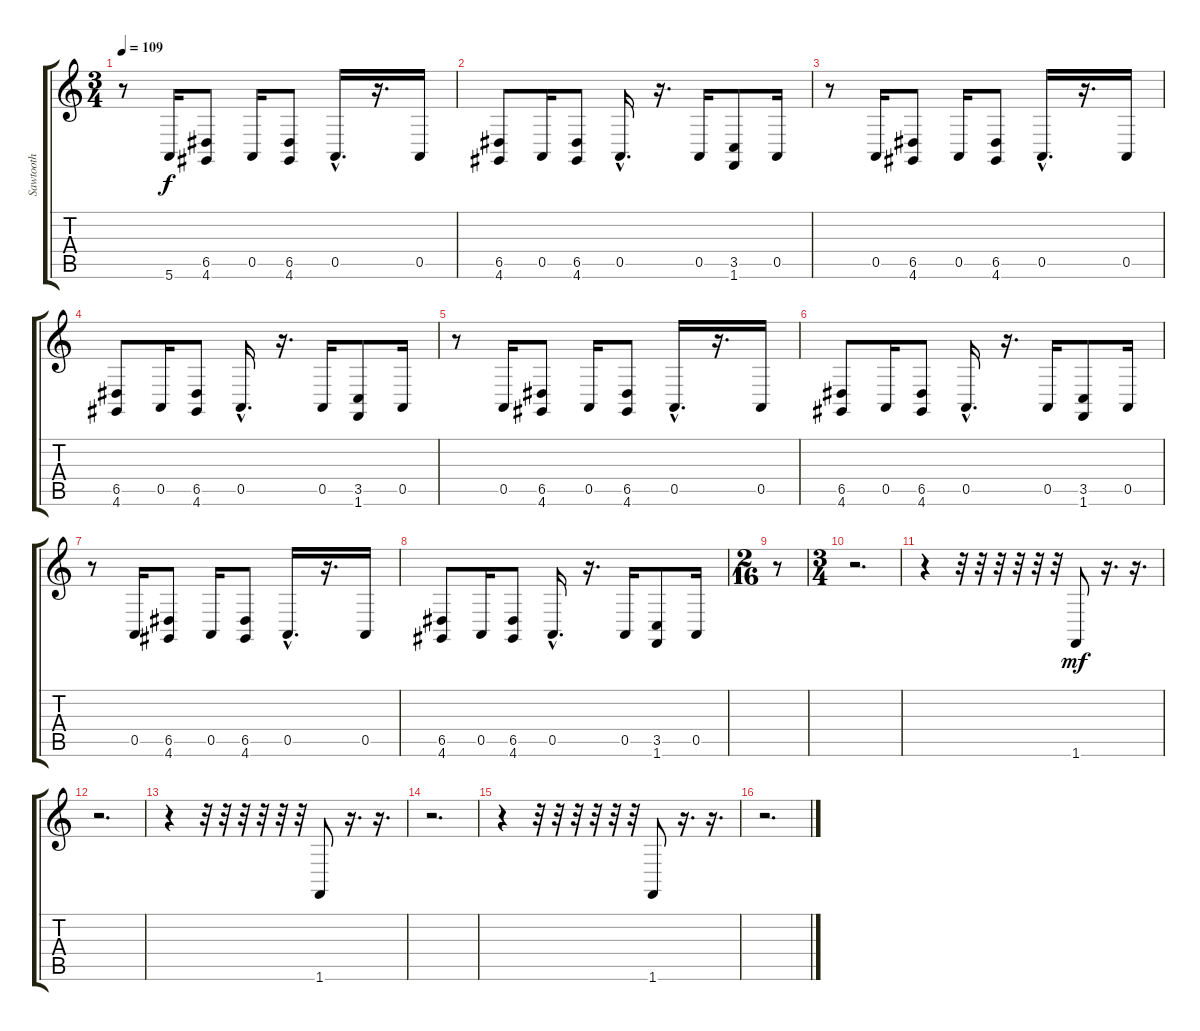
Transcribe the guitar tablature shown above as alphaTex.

\track ("Sawtooth" "Sawtooth") {instrument lead2sawtooth}
\staff {score tabs}
\tuning (E4 B3 G3 D3 A2 E2) {hide}
\ts (3 4)
\tempo 109
\clef g2
\ks c
r.8{dy f} 5.6.16 (6.5 4.6).8 0.5.16 (6.5 4.6).8 0.5{hac}.16{d} r.16{d} 0.5.16 |
(6.5 4.6).8 0.5.16 (6.5 4.6).8 0.5{hac}.16{d} r.16{d} 0.5.16 (3.5 1.6).8 0.5.16 |
r.8 0.5.16 (6.5 4.6).8 0.5.16 (6.5 4.6).8 0.5{hac}.16{d} r.16{d} 0.5.16 |
(6.5 4.6).8 0.5.16 (6.5 4.6).8 0.5{hac}.16{d} r.16{d} 0.5.16 (3.5 1.6).8 0.5.16 |
r.8 0.5.16 (6.5 4.6).8 0.5.16 (6.5 4.6).8 0.5{hac}.16{d} r.16{d} 0.5.16 |
(6.5 4.6).8 0.5.16 (6.5 4.6).8 0.5{hac}.16{d} r.16{d} 0.5.16 (3.5 1.6).8 0.5.16 |
r.8 0.5.16 (6.5 4.6).8 0.5.16 (6.5 4.6).8 0.5{hac}.16{d} r.16{d} 0.5.16 |
(6.5 4.6).8 0.5.16 (6.5 4.6).8 0.5{hac}.16{d} r.16{d} 0.5.16 (3.5 1.6).8 0.5.16 |
\ts (2 16)
r.8 |
\ts (3 4)
r.2{d} |
r.4 r.32 r.32 r.32 r.32 r.32 r.32 1.6.8{dy mf} r.16{d} r.16{d} |
r.2{d} |
r.4 r.32 r.32 r.32 r.32 r.32 r.32 1.6.8 r.16{d} r.16{d} |
r.2{d} |
r.4 r.32 r.32 r.32 r.32 r.32 r.32 1.6.8 r.16{d} r.16{d} |
r.2{d}
